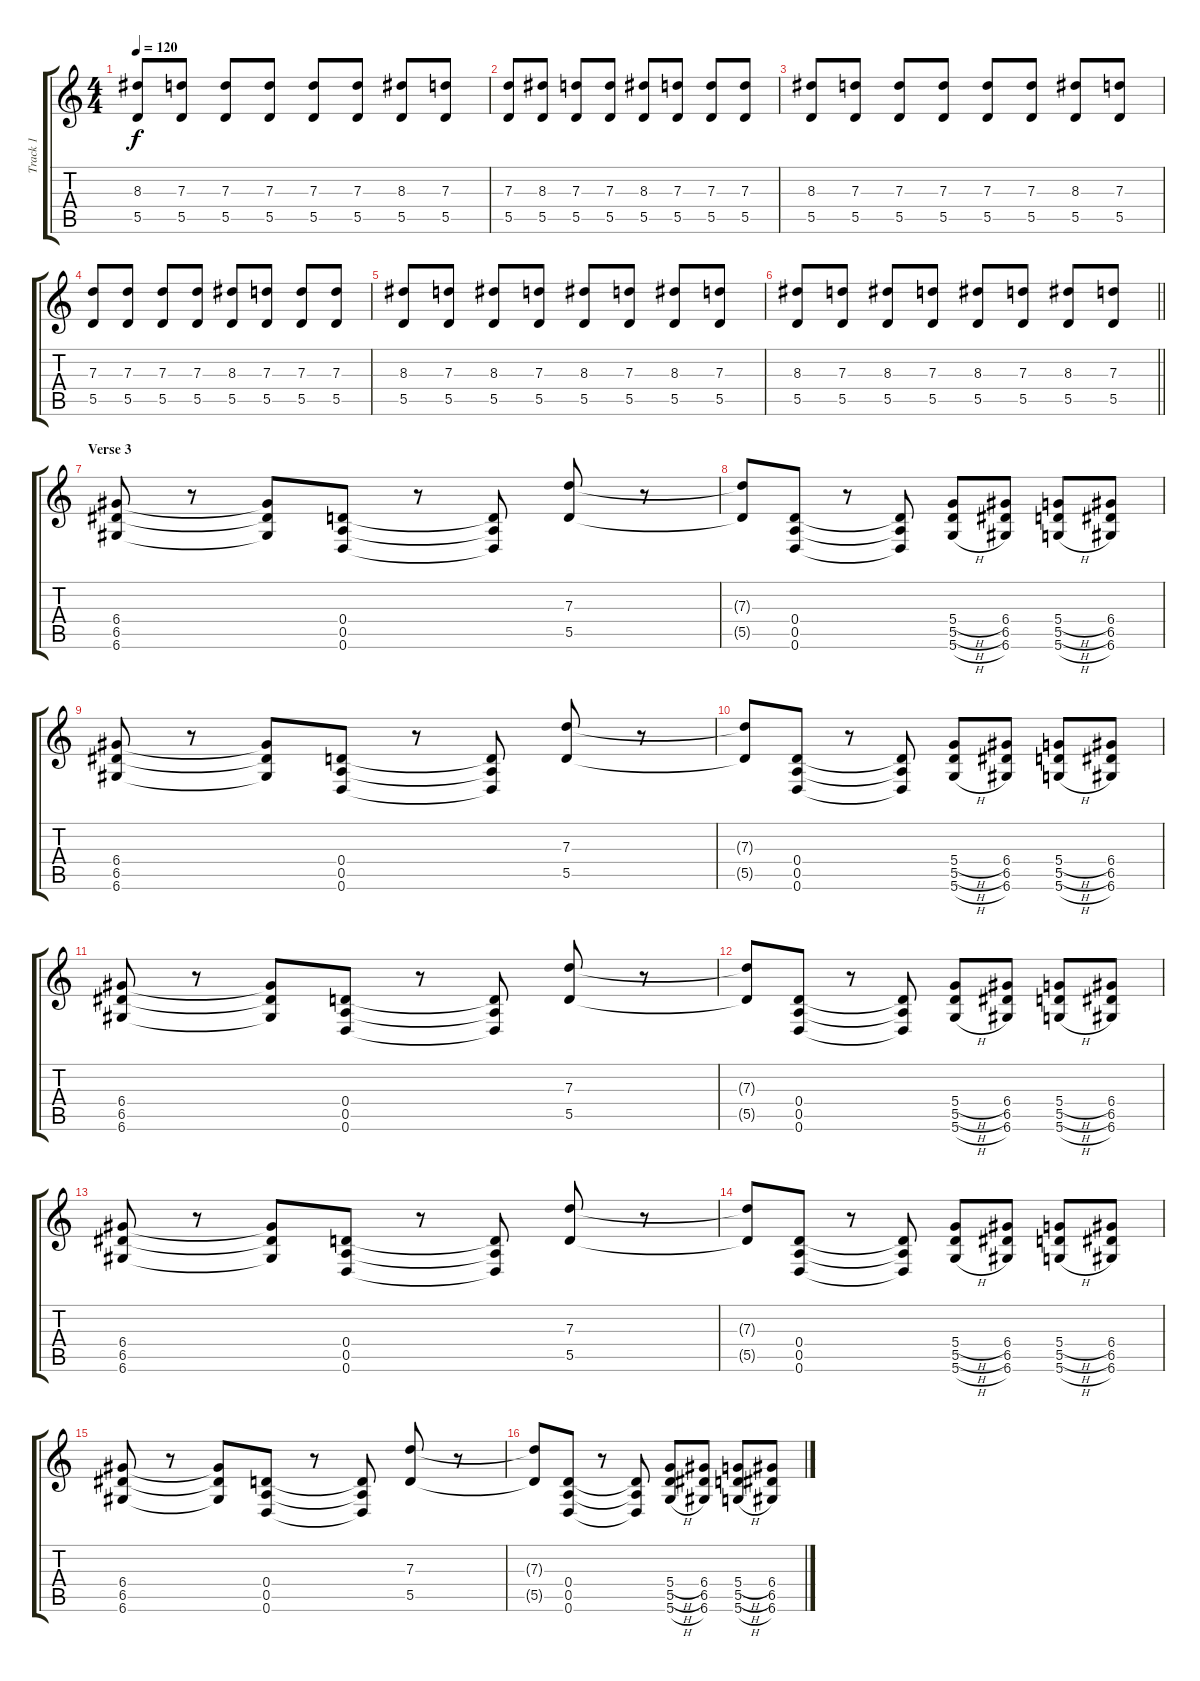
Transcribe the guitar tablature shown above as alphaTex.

\track ("Track 1" "Track 1") {instrument distortionguitar}
\staff {score tabs}
\tuning (E4 B3 G3 D3 A2 D2) {hide}
\ts (4 4)
\tempo 120
\clef g2
\ks c
(8.3 5.5).8{dy f} (7.3 5.5).8 (7.3 5.5).8 (7.3 5.5).8 (7.3 5.5).8 (7.3 5.5).8 (8.3 5.5).8 (7.3 5.5).8 |
(7.3 5.5).8 (8.3 5.5).8 (7.3 5.5).8 (7.3 5.5).8 (8.3 5.5).8 (7.3 5.5).8 (7.3 5.5).8 (7.3 5.5).8 |
(8.3 5.5).8 (7.3 5.5).8 (7.3 5.5).8 (7.3 5.5).8 (7.3 5.5).8 (7.3 5.5).8 (8.3 5.5).8 (7.3 5.5).8 |
(7.3 5.5).8 (7.3 5.5).8 (7.3 5.5).8 (7.3 5.5).8 (8.3 5.5).8 (7.3 5.5).8 (7.3 5.5).8 (7.3 5.5).8 |
(8.3 5.5).8 (7.3 5.5).8 (8.3 5.5).8 (7.3 5.5).8 (8.3 5.5).8 (7.3 5.5).8 (8.3 5.5).8 (7.3 5.5).8 |
\barLineRight lightlight
(8.3 5.5).8 (7.3 5.5).8 (8.3 5.5).8 (7.3 5.5).8 (8.3 5.5).8 (7.3 5.5).8 (8.3 5.5).8 (7.3 5.5).8 |
\section ("" "Verse 3")
(6.4 6.5 6.6).8 r.8 (6.4{t} 6.5{t} 6.6{t}).8 (0.4 0.5 0.6).8 r.8 (0.4{t} 0.5{t} 0.6{t}).8 (7.3 5.5).8 r.8 |
(7.3{t} 5.5{t}).8 (0.4 0.5 0.6).8 r.8 (0.4{t} 0.5{t} 0.6{t}).8 (5.4{h} 5.5{h} 5.6{h}).8 (6.4 6.5 6.6).8 (5.4{h} 5.5{h} 5.6{h}).8 (6.4 6.5 6.6).8 |
(6.4 6.5 6.6).8 r.8 (6.4{t} 6.5{t} 6.6{t}).8 (0.4 0.5 0.6).8 r.8 (0.4{t} 0.5{t} 0.6{t}).8 (7.3 5.5).8 r.8 |
(7.3{t} 5.5{t}).8 (0.4 0.5 0.6).8 r.8 (0.4{t} 0.5{t} 0.6{t}).8 (5.4{h} 5.5{h} 5.6{h}).8 (6.4 6.5 6.6).8 (5.4{h} 5.5{h} 5.6{h}).8 (6.4 6.5 6.6).8 |
(6.4 6.5 6.6).8 r.8 (6.4{t} 6.5{t} 6.6{t}).8 (0.4 0.5 0.6).8 r.8 (0.4{t} 0.5{t} 0.6{t}).8 (7.3 5.5).8 r.8 |
(7.3{t} 5.5{t}).8 (0.4 0.5 0.6).8 r.8 (0.4{t} 0.5{t} 0.6{t}).8 (5.4{h} 5.5{h} 5.6{h}).8 (6.4 6.5 6.6).8 (5.4{h} 5.5{h} 5.6{h}).8 (6.4 6.5 6.6).8 |
(6.4 6.5 6.6).8 r.8 (6.4{t} 6.5{t} 6.6{t}).8 (0.4 0.5 0.6).8 r.8 (0.4{t} 0.5{t} 0.6{t}).8 (7.3 5.5).8 r.8 |
(7.3{t} 5.5{t}).8 (0.4 0.5 0.6).8 r.8 (0.4{t} 0.5{t} 0.6{t}).8 (5.4{h} 5.5{h} 5.6{h}).8 (6.4 6.5 6.6).8 (5.4{h} 5.5{h} 5.6{h}).8 (6.4 6.5 6.6).8 |
(6.4 6.5 6.6).8 r.8 (6.4{t} 6.5{t} 6.6{t}).8 (0.4 0.5 0.6).8 r.8 (0.4{t} 0.5{t} 0.6{t}).8 (7.3 5.5).8 r.8 |
(7.3{t} 5.5{t}).8 (0.4 0.5 0.6).8 r.8 (0.4{t} 0.5{t} 0.6{t}).8 (5.4{h} 5.5{h} 5.6{h}).8 (6.4 6.5 6.6).8 (5.4{h} 5.5{h} 5.6{h}).8 (6.4 6.5 6.6).8
